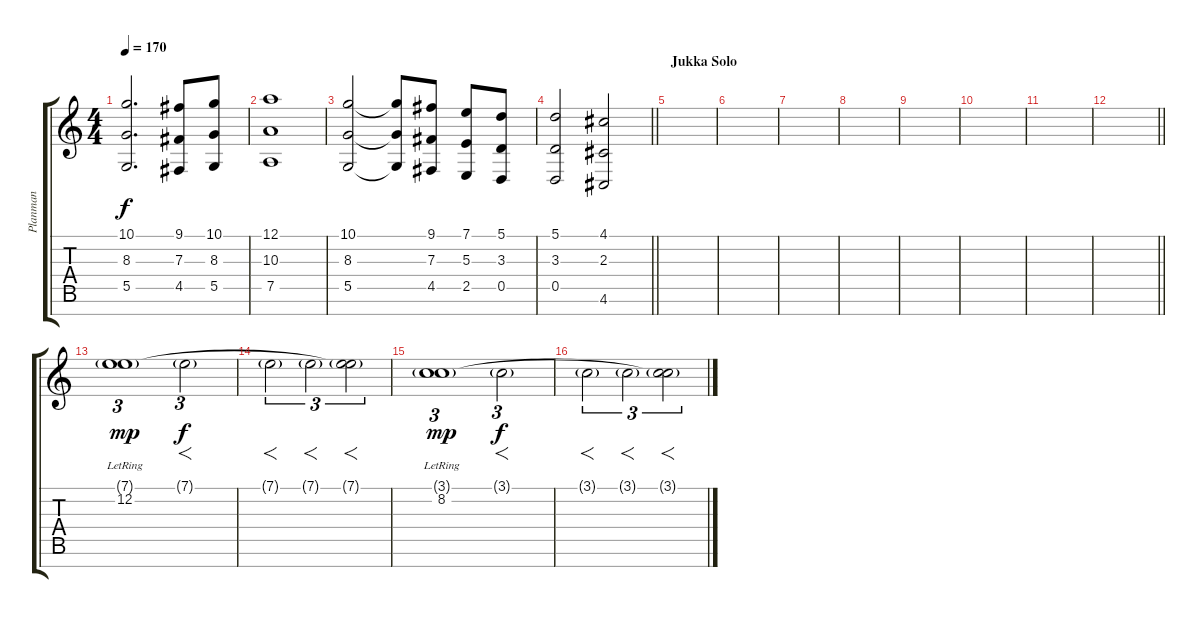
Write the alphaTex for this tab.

\track ("Planman" "Planman") {instrument stringensemble1}
\staff {score tabs}
\tuning (A4 E4 B3 G3 D3 A2 E2) {hide}
\ts (4 4)
\tempo 170
\clef g2
\ks c
(10.1 8.3 5.5).2{d dy f} (9.1 7.3 4.5).8 (10.1 8.3 5.5).8 |
(12.1 10.3 7.5).1 |
(10.1 8.3 5.5).2 (10.1{t} 8.3{t} 5.5{t}).8 (9.1 7.3 4.5).8 (7.1 5.3 2.5).8 (5.1 3.3 0.5).8 |
\barLineRight lightlight
(5.1 3.3 0.5).2 (4.1 2.3 4.6).2 |
\section ("" "Jukka Solo")
|
|
|
|
|
|
|
\barLineRight lightlight
|
(7.1{g} 12.2{lr}).1{tu (3 2) dy mp instrument acousticgrandpiano} 7.1{g}.2{f tu (3 2) dy f} |
7.1{g}.2{f tu (3 2)} 7.1{g}.2{f tu (3 2)} (7.1{g} 12.2{t}).2{f tu (3 2)} |
(3.1{g} 8.2{lr}).1{tu (3 2) dy mp} 3.1{g}.2{f tu (3 2) dy f} |
3.1{g}.2{f tu (3 2)} 3.1{g}.2{f tu (3 2)} (3.1{g} 8.2{t}).2{f tu (3 2)}
